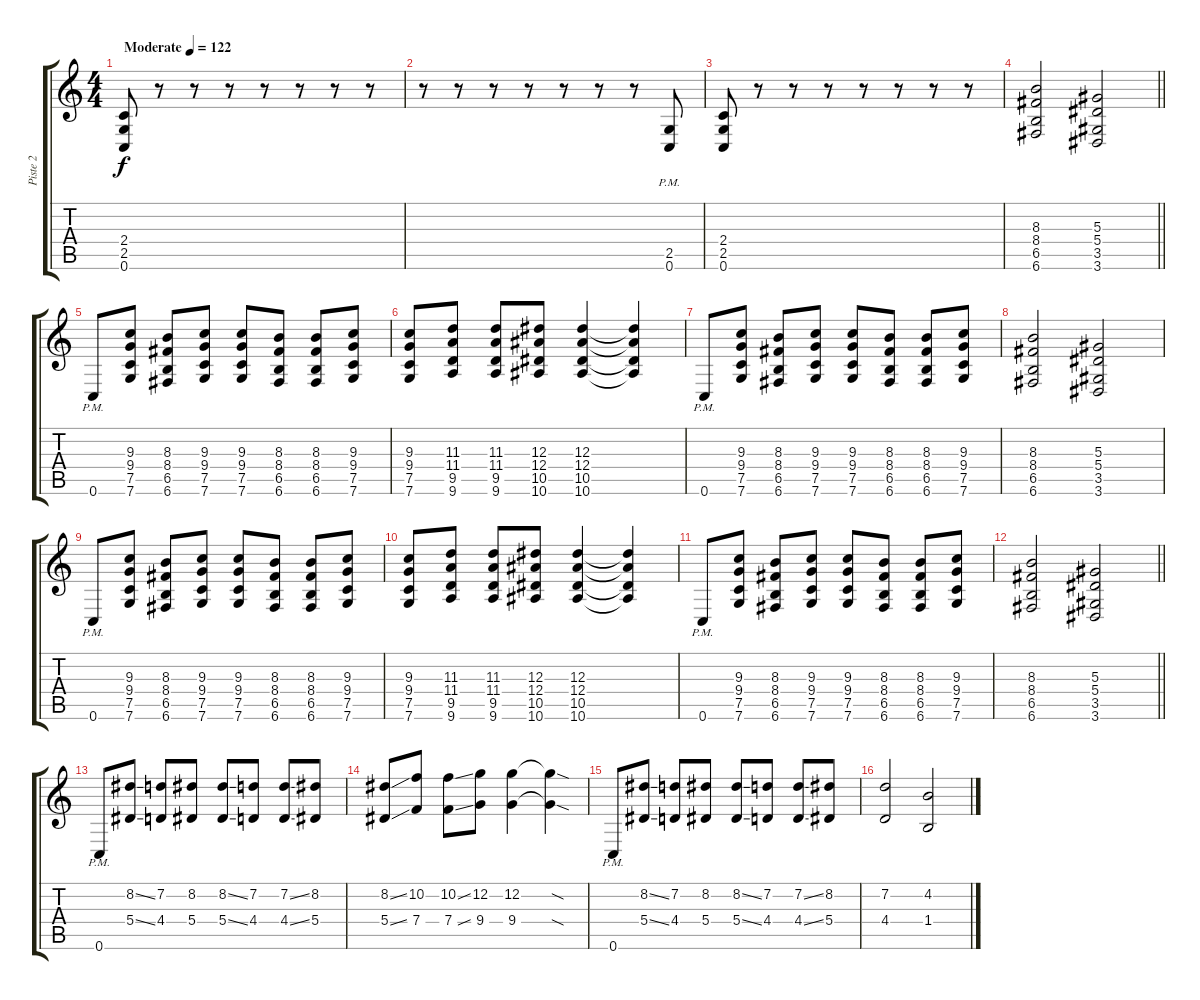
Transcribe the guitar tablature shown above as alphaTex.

\track ("Piste 2" "Piste 2") {instrument distortionguitar}
\staff {score tabs}
\tuning (C4 G3 Eb3 Bb2 F2 C2) {hide}
\ts (4 4)
\tempo (122 "Moderate")
\clef g2
\ks c
(2.4 2.5 0.6).8{dy f instrument distortionguitar} r.8 r.8 r.8 r.8 r.8 r.8 r.8 |
r.8 r.8 r.8 r.8 r.8 r.8 r.8 (2.5{pm} 0.6{pm}).8 |
(2.4 2.5 0.6).8 r.8 r.8 r.8 r.8 r.8 r.8 r.8 |
\barLineRight lightlight
(8.3 8.4 6.5 6.6).2 (5.3 5.4 3.5 3.6).2 |
0.6{pm}.8 (9.3 9.4 7.5 7.6).8 (8.3 8.4 6.5 6.6).8 (9.3 9.4 7.5 7.6).8 (9.3 9.4 7.5 7.6).8 (8.3 8.4 6.5 6.6).8 (8.3 8.4 6.5 6.6).8 (9.3 9.4 7.5 7.6).8 |
(9.3 9.4 7.5 7.6).8 (11.3 11.4 9.5 9.6).8 (11.3 11.4 9.5 9.6).8 (12.3 12.4 10.5 10.6).8 (12.3 12.4 10.5 10.6).4 (12.3{t} 12.4{t} 10.5{t} 10.6{t}).4 |
0.6{pm}.8 (9.3 9.4 7.5 7.6).8 (8.3 8.4 6.5 6.6).8 (9.3 9.4 7.5 7.6).8 (9.3 9.4 7.5 7.6).8 (8.3 8.4 6.5 6.6).8 (8.3 8.4 6.5 6.6).8 (9.3 9.4 7.5 7.6).8 |
(8.3 8.4 6.5 6.6).2 (5.3 5.4 3.5 3.6).2 |
0.6{pm}.8 (9.3 9.4 7.5 7.6).8 (8.3 8.4 6.5 6.6).8 (9.3 9.4 7.5 7.6).8 (9.3 9.4 7.5 7.6).8 (8.3 8.4 6.5 6.6).8 (8.3 8.4 6.5 6.6).8 (9.3 9.4 7.5 7.6).8 |
(9.3 9.4 7.5 7.6).8 (11.3 11.4 9.5 9.6).8 (11.3 11.4 9.5 9.6).8 (12.3 12.4 10.5 10.6).8 (12.3 12.4 10.5 10.6).4 (12.3{t} 12.4{t} 10.5{t} 10.6{t}).4 |
0.6{pm}.8 (9.3 9.4 7.5 7.6).8 (8.3 8.4 6.5 6.6).8 (9.3 9.4 7.5 7.6).8 (9.3 9.4 7.5 7.6).8 (8.3 8.4 6.5 6.6).8 (8.3 8.4 6.5 6.6).8 (9.3 9.4 7.5 7.6).8 |
\barLineRight lightlight
(8.3 8.4 6.5 6.6).2 (5.3 5.4 3.5 3.6).2 |
0.6{pm}.8 (8.2{ss} 5.4{ss}).8 (7.2 4.4).8 (8.2 5.4).8 (8.2{ss} 5.4{ss}).8 (7.2 4.4).8 (7.2{ss} 4.4{ss}).8 (8.2 5.4).8 |
(8.2{ss} 5.4{ss}).8 (10.2 7.4).8 (10.2{ss} 7.4{ss}).8 (12.2 9.4).8 (12.2 9.4).4 (12.2{sod t} 9.4{sod t}).4 |
0.6{pm}.8 (8.2{ss} 5.4{ss}).8 (7.2 4.4).8 (8.2 5.4).8 (8.2{ss} 5.4{ss}).8 (7.2 4.4).8 (7.2{ss} 4.4{ss}).8 (8.2 5.4).8 |
(7.2 4.4).2 (4.2 1.4).2
